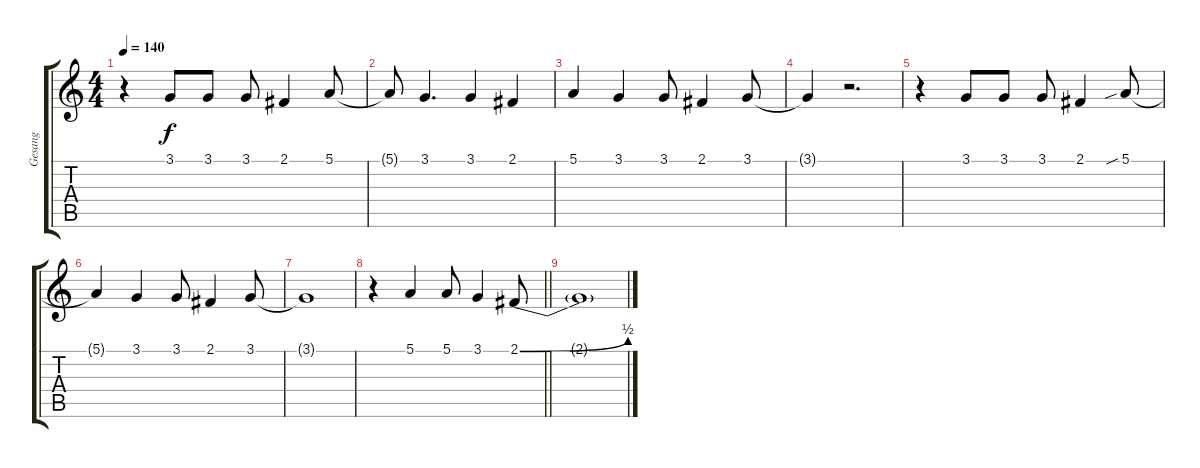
\track ("Gesang" "Gesang") {instrument lead2sawtooth}
\staff {score tabs}
\tuning (E4 B3 G3 D3 A2 E2) {hide}
\ts (4 4)
\tempo 140
\clef g2
\ks c
r.4{dy f} 3.1.8 3.1.8 3.1.8 2.1.4 5.1.8 |
5.1{t}.8 3.1.4{d} 3.1.4 2.1.4 |
5.1.4 3.1.4 3.1.8 2.1.4 3.1.8 |
3.1{t}.4 r.2{d} |
r.4 3.1.8 3.1.8 3.1.8 2.1.4 5.1{sib}.8 |
5.1{t}.4 3.1.4 3.1.8 2.1.4 3.1.8 |
3.1{t}.1 |
\barLineRight lightlight
r.4 5.1.4 5.1.8 3.1.4 2.1{be (bend 0 0 60 2)}.8 |
2.1{t}.1
